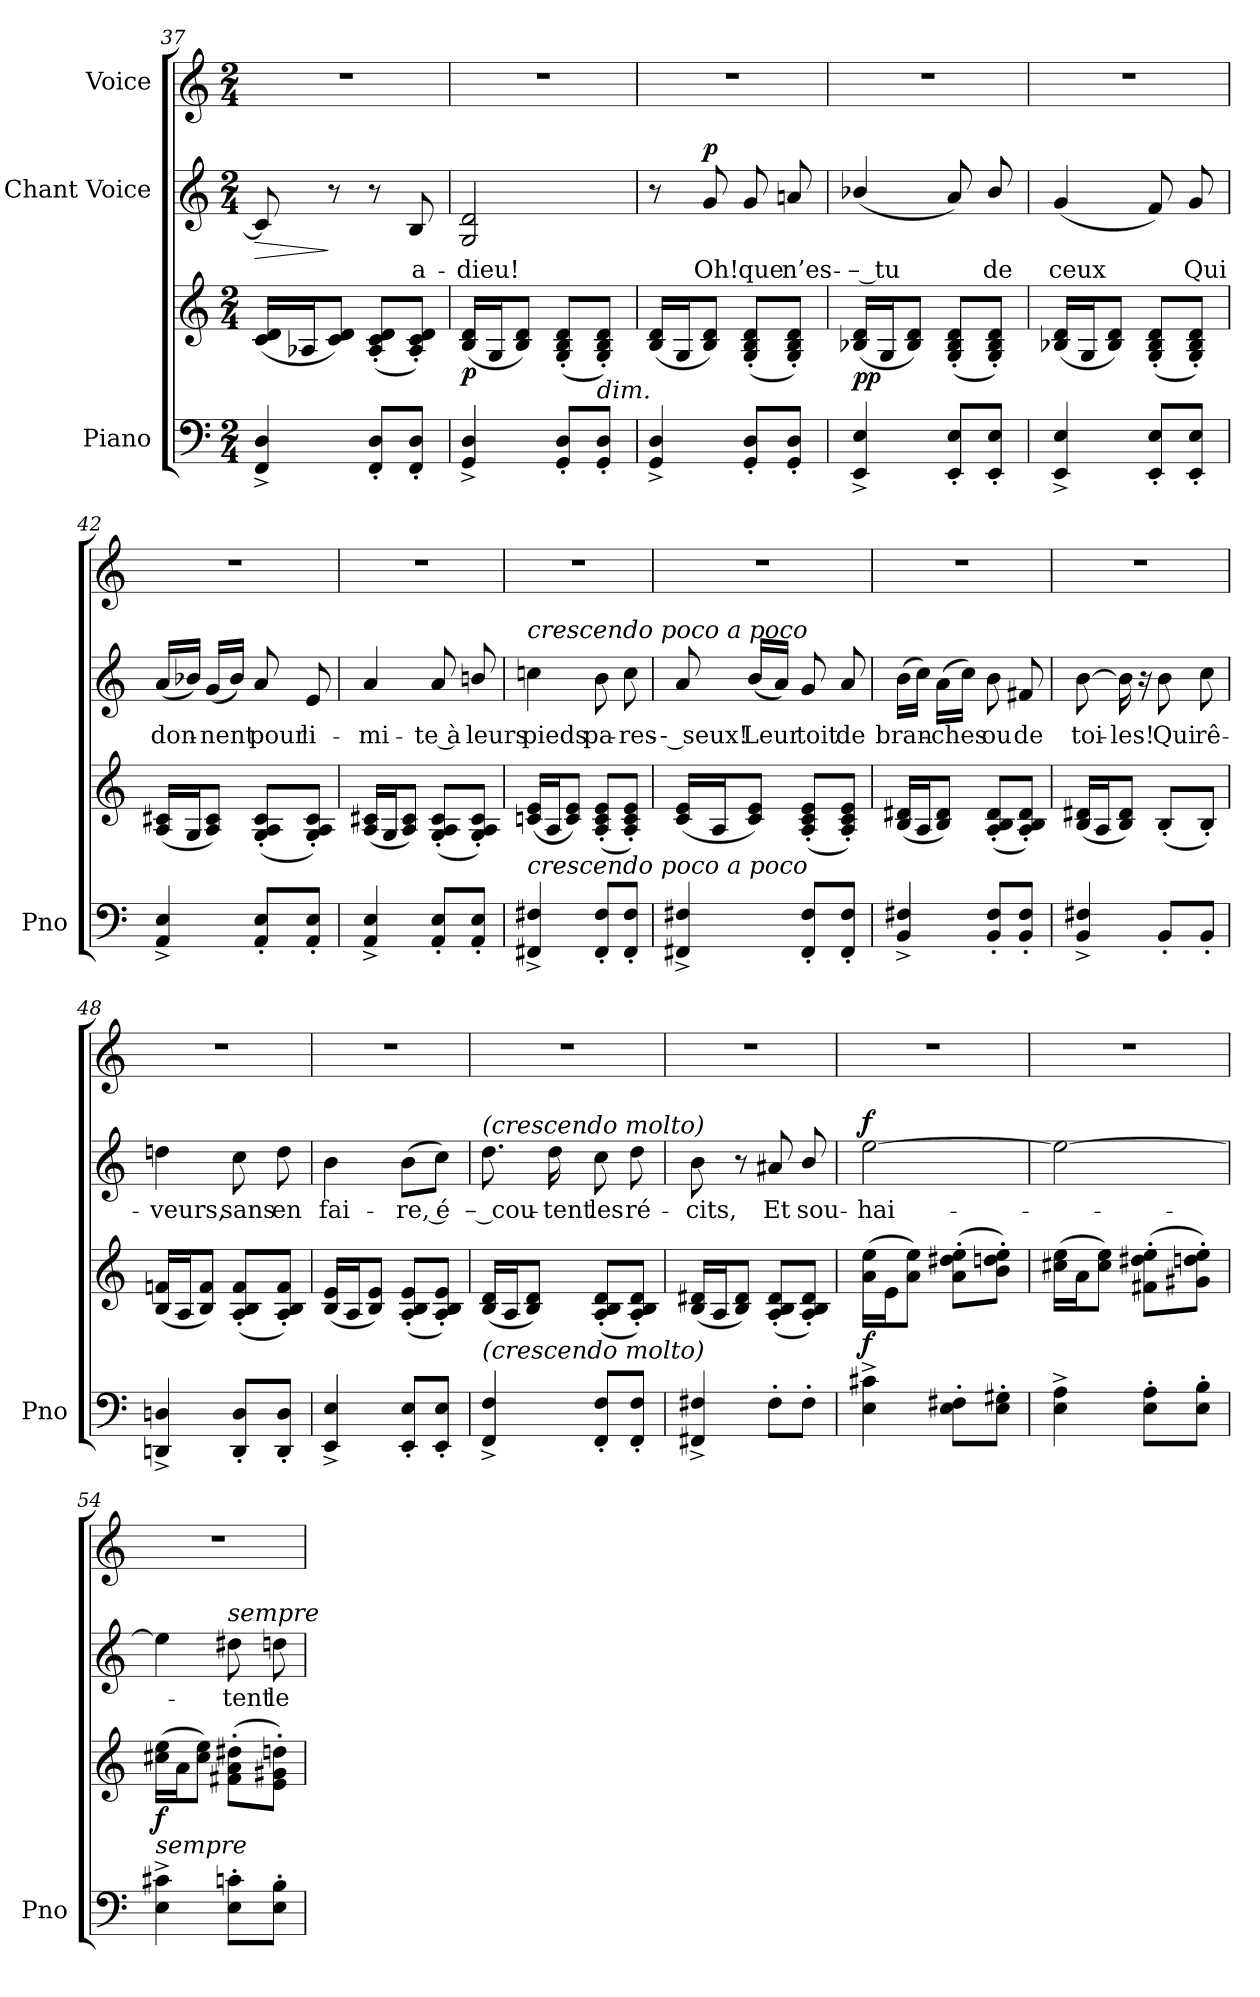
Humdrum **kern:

**kern	**kern	**dynam	**kern	**text	**dynam	**kern
*part3	*part3	*part3	*part2	*part2	*part2	*part1
*staff4	*staff3	*staff3/4	*staff2	*staff2	*staff2	*staff1
*I"Piano	*	*	*I"Chant Voice	*	*	*I"Voice
*I'Pno	*	*	*	*	*	*
*clefF4	*clefG2	*	*clefG2	*	*	*clefG2
*k[]	*k[]	*	*k[]	*	*	*k[]
*M2/4	*M2/4	*	*M2/4	*	*	*M2/4
=37	=37	=37	=37	=37	=37	=37
!	!	!	!	!	!LO:HP:b	!
4FF/^ 4D/^	(>16c/ 16d/LL	.	8c/]	.	>	2r
.	16A-X/J	.	.	.	.	.
.	8c/ 8d/J)	.	8r	.	]	.
8FF/' 8D/'L	(>8A-/'> 8c/'> 8d/'>L	.	8r	.	.	.
8FF/' 8D/'J	8A-/'> 8c/'> 8d/'>J)	.	8B/	a-	.	.
=38	=38	=38	=38	=38	=38	=38
!	!	!LO:DY:b	!	!	!	!
4GG/^ 4D/^	(>16B/ 16d/LL	p	2G/ 2d/	-dieu!	.	2r
.	16G/J	.	.	.	.	.
.	8B/ 8d/J)	.	.	.	.	.
8GG/' 8D/'L	(>8G/'> 8B/'> 8d/'>L	.	.	.	.	.
!	!LO:TX:b:i:t=dim.	!	!	!	!	!
8GG/' 8D/'J	8G/'> 8B/'> 8d/'>J)	.	.	.	.	.
=39	=39	=39	=39	=39	=39	=39
4GG/^ 4D/^	(>16B/ 16d/LL	.	8r	.	.	2r
.	16G/J	.	.	.	.	.
!	!	!	!	!	!LO:DY:a	!
.	8B/ 8d/J)	.	8g/	Oh!	p	.
8GG/' 8D/'L	(>8G/'> 8B/'> 8d/'>L	.	8g/	que	.	.
8GG/' 8D/'J	8G/'> 8B/'> 8d/'>J)	.	8an/	n’es-	.	.
=40	=40	=40	=40	=40	=40	=40
!	!	!LO:DY:b	!	!	!	!
4EE/^ 4E/^	(>16B-X/ 16d/LL	pp	(4b-X/	-– tu	.	2r
.	16G/J	.	.	.	.	.
.	8B-/ 8d/J)	.	.	.	.	.
8EE/' 8E/'L	(>8G/'> 8B-/'> 8d/'>L	.	8a/)	.	.	.
8EE/' 8E/'J	8G/'> 8B-/'> 8d/'>J)	.	8b-/	de	.	.
=41	=41	=41	=41	=41	=41	=41
4EE/^ 4E/^	(>16B-X/ 16d/LL	.	(4g/	ceux	.	2r
.	16G/J	.	.	.	.	.
.	8B-/ 8d/J)	.	.	.	.	.
8EE/' 8E/'L	(>8G/'> 8B-/'> 8d/'>L	.	8f/)	.	.	.
8EE/' 8E/'J	8G/'> 8B-/'> 8d/'>J)	.	8g/	Qui	.	.
=42	=42	=42	=42	=42	=42	=42
4AA/^ 4E/^	(>16A/ 16c#X/LL	.	(16a/LL	don-	.	2r
.	16G/J	.	16b-X/JJ)	.	.	.
.	8A/ 8c#/J)	.	(16g/LL	-nent	.	.
.	.	.	16b-/JJ)	.	.	.
8AA/' 8E/'L	(>8G/'> 8A/'> 8c#/'>L	.	8a/	pour	.	.
8AA/' 8E/'J	8G/'> 8A/'> 8c#/'>J)	.	8e/	li-	.	.
=43	=43	=43	=43	=43	=43	=43
4AA/^ 4E/^	(>16A/ 16c#X/LL	.	4a/	-mi-	.	2r
.	16G/J	.	.	.	.	.
.	8A/ 8c#/J)	.	.	.	.	.
8AA/' 8E/'L	(>8G/'> 8A/'> 8c#/'>L	.	8a/	te à	.	.
8AA/' 8E/'J	8G/'> 8A/'> 8c#/'>J)	.	8bn/	leurs	.	.
=44	=44	=44	=44	=44	=44	=44
!	!	!	!LO:TX:a:i:t=crescendo poco a poco	!	!	!
!	!LO:TX:b:i:t=crescendo poco a poco	!	!	!	!	!
4FF#X/^ 4F#X/^	(>16cn/ 16e/LL	.	4ccn\	pieds	.	2r
.	16A/J	.	.	.	.	.
.	8c/ 8e/J)	.	.	.	.	.
8FF#/' 8F#/'L	(>8A/'> 8c/'> 8e/'>L	.	8b\	pa-	.	.
8FF#/' 8F#/'J	8A/'> 8c/'> 8e/'>J)	.	8cc\	-res-	.	.
=45	=45	=45	=45	=45	=45	=45
4FF#X/^ 4F#X/^	(>16c/ 16e/LL	.	8a/	-- seux!	.	2r
.	16A/J	.	.	.	.	.
.	8c/ 8e/J)	.	(16b/LL	Leur	.	.
.	.	.	16a/JJ)	.	.	.
8FF#/' 8F#/'L	(>8A/'> 8c/'> 8e/'>L	.	8g/	toit	.	.
8FF#/' 8F#/'J	8A/'> 8c/'> 8e/'>J)	.	8a/	de	.	.
=46	=46	=46	=46	=46	=46	=46
4BB/^ 4F#X/^	(>16B/ 16d#X/LL	.	(16b\LL	bran-	.	2r
.	16A/J	.	16cc\JJ)	.	.	.
.	8B/ 8d#/J)	.	(16a\LL	-ches	.	.
.	.	.	16cc\JJ)	.	.	.
8BB/' 8F#/'L	(>8A/'> 8B/'> 8d#/'>L	.	8b\	ou	.	.
8BB/' 8F#/'J	8A/'> 8B/'> 8d#/'>J)	.	8f#X/	de	.	.
=47	=47	=47	=47	=47	=47	=47
4BB/^ 4F#X/^	(>16B/ 16d#X/LL	.	[8b\	toi-	.	2r
.	16A/J	.	.	.	.	.
.	8B/ 8d#/J)	.	16b\]	-les!	.	.
.	.	.	16r	.	.	.
8BB'/L	(>8B'>/L	.	8b\	Qui	.	.
8BB'/J	8B'>/J)	.	8cc\	rê-	.	.
=48	=48	=48	=48	=48	=48	=48
4DDn/^ 4Dn/^	(>16B/ 16fn/LL	.	4ddn\	-veurs,	.	2r
.	16A/J	.	.	.	.	.
.	8B/ 8f/J)	.	.	.	.	.
8DD/' 8D/'L	(>8A/'> 8B/'> 8f/'>L	.	8cc\	sans	.	.
8DD/' 8D/'J	8A/'> 8B/'> 8f/'>J)	.	8dd\	en	.	.
=49	=49	=49	=49	=49	=49	=49
4EE/^ 4E/^	(>16B/ 16e/LL	.	4b\	fai-	.	2r
.	16A/J	.	.	.	.	.
.	8B/ 8e/J)	.	.	.	.	.
8EE/' 8E/'L	(>8A/'> 8B/'> 8e/'>L	.	(8b\L	re, é	.	.
8EE/' 8E/'J	8A/'> 8B/'> 8e/'>J)	.	8cc\J)	.	.	.
=50	=50	=50	=50	=50	=50	=50
!	!	!	!LO:TX:a:i:t=(crescendo molto)	!	!	!
!	!LO:TX:b:i:t=(crescendo molto)	!	!	!	!	!
4FF/^ 4F/^	(>16B/ 16d/LL	.	8.dd\	-– cou-	.	2r
.	16A/J	.	.	.	.	.
.	8B/ 8d/J)	.	.	.	.	.
.	.	.	16dd\	-tent	.	.
8FF/' 8F/'L	(>8A/'> 8B/'> 8d/'>L	.	8cc\	les	.	.
8FF/' 8F/'J	8A/'> 8B/'> 8d/'>J)	.	8dd\	ré-	.	.
=51	=51	=51	=51	=51	=51	=51
4FF#X/^ 4F#X/^	(>16B/ 16d#X/LL	.	8b\	-cits,	.	2r
.	16A/J	.	.	.	.	.
.	8B/ 8d#/J)	.	8r	.	.	.
8F#'\L	(>8A/'> 8B/'> 8d#/'>L	.	8a#X/	Et	.	.
8F#'\J	8A/'> 8B/'> 8d#/'>J)	.	8b/	sou-	.	.
=52	=52	=52	=52	=52	=52	=52
!	!	!LO:DY:b	!	!	!LO:DY:a	!
4E\^ 4c#X\^	(16a\ 16ee\LL	f	[2ee\	-hai-	f	2r
.	16e\J	.	.	.	.	.
.	8a\ 8ee\J)	.	.	.	.	.
8E\' 8F#X\'L	(8a\' 8dd#X\' 8ee\'L	.	.	.	.	.
8E\' 8G#X\'J	8b\' 8ddn\' 8ee\'J)	.	.	.	.	.
=53	=53	=53	=53	=53	=53	=53
4E\^ 4A\^	(16cc#X\ 16ee\LL	.	2ee\_	.	.	2r
.	16a\J	.	.	.	.	.
.	8cc#\ 8ee\J)	.	.	.	.	.
8E\' 8A\'L	(8f#X\' 8dd#X\' 8ee\'L	.	.	.	.	.
8E\' 8B\'J	8g#X\' 8ddn\' 8ee\'J)	.	.	.	.	.
=54	=54	=54	=54	=54	=54	=54
!	!LO:TX:b:i:t=sempre	!	!	!	!	!
!	!	!LO:DY:b	!	!	!	!
4E\^ 4c#X\^	(16cc#X\ 16ee\LL	f	4ee\]	.	.	2r
.	16a\J	.	.	.	.	.
.	8cc#\ 8ee\J)	.	.	.	.	.
!	!	!	!LO:TX:a:i:t=sempre	!	!	!
8E\' 8cn\'L	(8f#X\' 8a\' 8dd#X\'L	.	8dd#X\	-tent	.	.
8E\' 8B\'J	8e\' 8g#X\' 8ddn\'J)	.	8ddn\	le	.	.
=	=	=	=	=	=	=
*-	*-	*-	*-	*-	*-	*-
